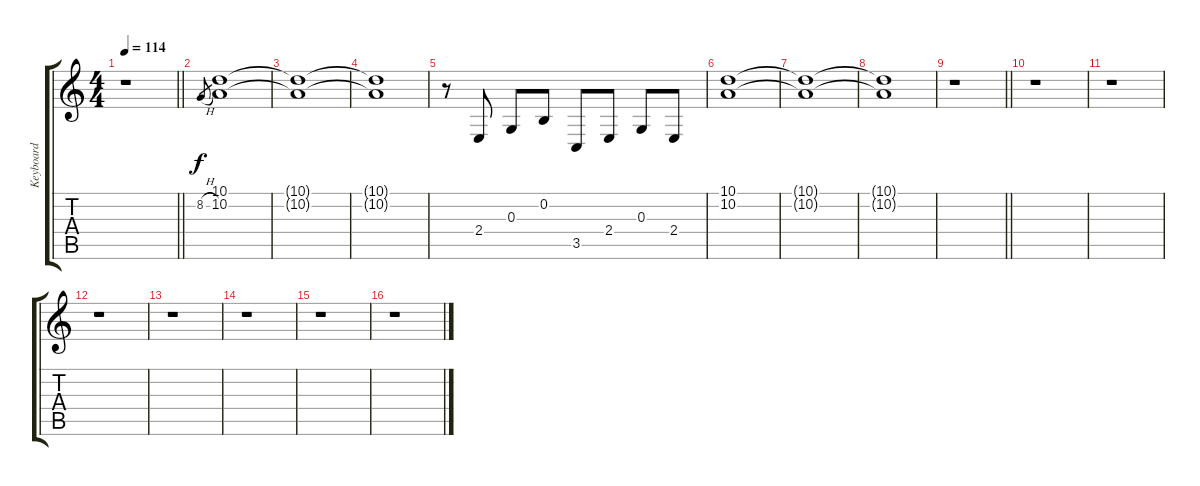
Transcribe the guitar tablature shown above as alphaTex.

\track ("Keyboard" "Keyboard") {instrument lead1square}
\staff {score tabs}
\tuning (E4 B3 G3 D3 A2 E2) {hide}
\ts (4 4)
\tempo 114
\clef g2
\barLineRight lightlight
\ks c
r.1{dy f} |
8.2{h}.8{gr} (10.1 10.2).1 |
(10.1{t} 10.2{t}).1 |
(10.1{t} 10.2{t}).1 |
r.8 2.4.8 0.3.8 0.2.8 3.5.8 2.4.8 0.3.8 2.4.8 |
(10.1 10.2).1 |
(10.1{t} 10.2{t}).1 |
(10.1{t} 10.2{t}).1 |
\barLineRight lightlight
r.1 |
r.1 |
r.1 |
r.1 |
r.1 |
r.1 |
r.1 |
r.1
